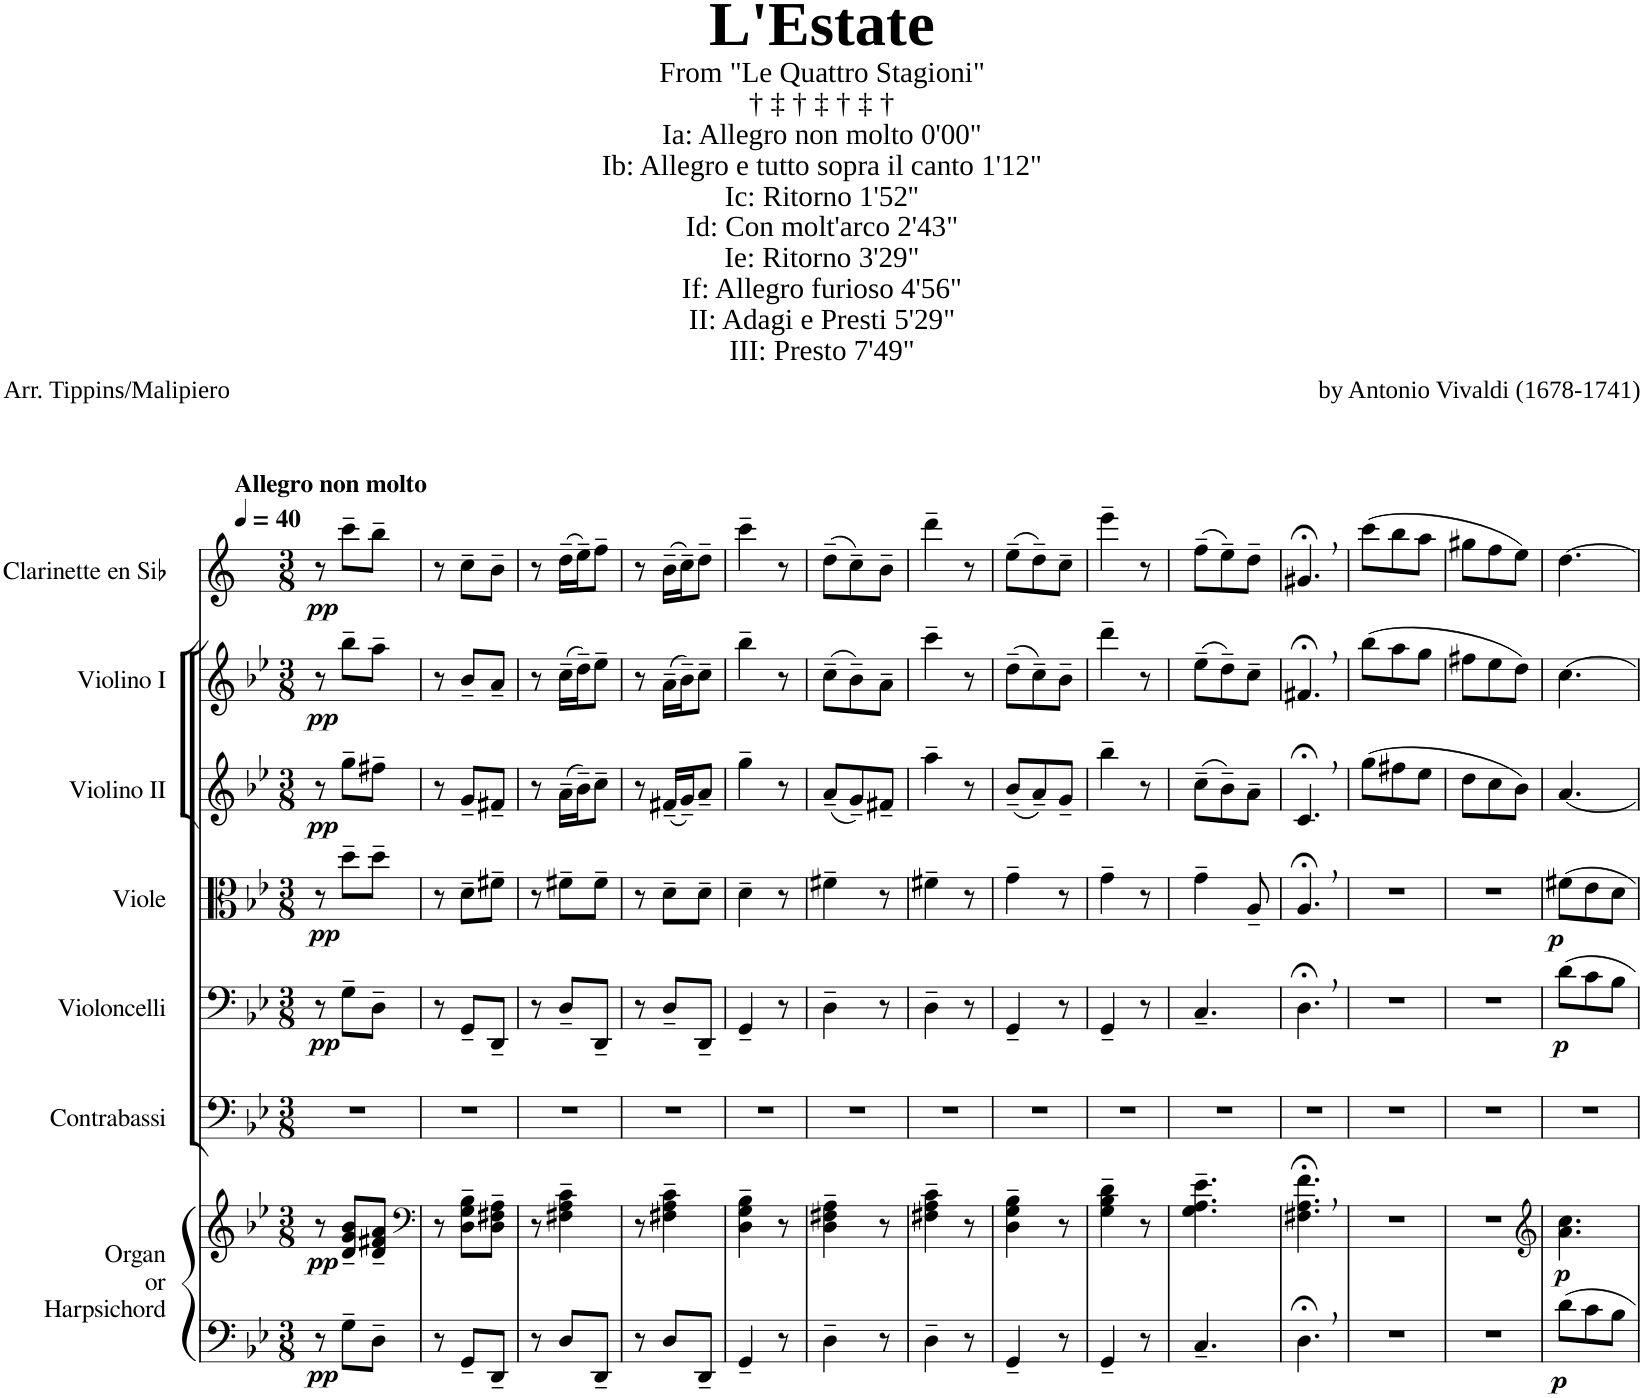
**kern	**kern	**dynam	**kern	**kern	**dynam	**kern	**dynam	**kern	**dynam	**kern	**dynam	**kern	**dynam
*part7	*part7	*part7	*part6	*part5	*part5	*part4	*part4	*part3	*part3	*part2	*part2	*part1	*part1
*staff8	*staff7	*staff7/8	*staff6	*staff5	*staff5	*staff4	*staff4	*staff3	*staff3	*staff2	*staff2	*staff1	*staff1
*I"Organ or Harpsichord	*	*	*I"Contrabassi	*I"Violoncelli	*	*I"Viole	*	*I"Violino II	*	*I"Violino I	*	*I"Clarinette en Sib	*
*I'Hch.	*	*	*I'Cbs.	*I'Vcl.	*	*I'Vle.	*	*I'Vln. II	*	*I'Vln. I	*	*I'Clar. Sib	*
*clefF4	*clefG2	*	*clefF4	*clefF4	*	*clefC3	*	*clefG2	*	*clefG2	*	*clefG2	*
*	*	*	*Trd7c12	*	*	*	*	*	*	*	*	*Trd1c2	*
*k[b-e-]	*k[b-e-]	*	*k[b-e-]	*k[b-e-]	*	*k[b-e-]	*	*k[b-e-]	*	*k[b-e-]	*	*k[]	*
*M3/8	*M3/8	*	*M3/8	*M3/8	*	*M3/8	*	*M3/8	*	*M3/8	*	*M3/8	*
*MM40	*MM40	*	*MM40	*MM40	*	*MM40	*	*MM40	*	*MM40	*	*MM40	*
=1	=1	=1	=1	=1	=1	=1	=1	=1	=1	=1	=1	=1	=1
!	!	!	!	!	!	!	!	!	!	!	!	!LO:TX:a:B:t=Allegro non molto	!
!	!	!LO:DY:b=2	!	!	!	!	!	!	!	!	!	!	!
!	!	!LO:DY:n=1:b	!	!	!LO:DY:b	!	!LO:DY:b	!	!LO:DY:b	!	!LO:DY:b	!	!LO:DY:b
8r	8r	pp pp	4.r	8r	pp	8r	pp	8r	pp	8r	pp	8r	pp
8G~\L	8d/~ 8g/~ 8b-/~L	.	.	8G~\L	.	8dd~\L	.	8gg~\L	.	8bb-~\L	.	8ccc~\L	.
8D~\J	8d/~ 8f#X/~ 8a/~J	.	.	8D~\J	.	8dd~\J	.	8ff#X~\J	.	8aa~\J	.	8bb~\J	.
=2	=2	=2	=2	=2	=2	=2	=2	=2	=2	=2	=2	=2	=2
*	*clefF4	*	*	*	*	*	*	*	*	*	*	*	*
*	*	*	*	*	*	*	*	*	*	*	*	*MM32	*
8r	8r	.	4.r	8r	.	8r	.	8r	.	8r	.	8r	.
*	*	*	*	*	*	*	*	*	*	*	*	*MM40	*
8GG~/L	8D\~ 8G\~ 8B-\~L	.	.	8GG~/L	.	8d~\L	.	8g~/L	.	8b-~/L	.	8cc~\L	.
8DD~/J	8D\~ 8F#X\~ 8A\~J	.	.	8DD~/J	.	8f#X~\J	.	8f#X~/J	.	8a~/J	.	8b~\J	.
=3	=3	=3	=3	=3	=3	=3	=3	=3	=3	=3	=3	=3	=3
*	*	*	*	*	*	*	*	*	*	*	*	*MM32	*
8r	8r	.	4.r	8r	.	8r	.	8r	.	8r	.	8r	.
*	*	*	*	*	*	*	*	*	*	*	*	*MM40	*
8D/L	4F#X\~ 4A\~ 4c\~	.	.	8D~/L	.	8f#X~\L	.	(16a~\LL	.	(16cc~\LL	.	(16dd~\LL	.
.	.	.	.	.	.	.	.	16b-~\J)	.	16dd~\J)	.	16ee~\J)	.
8DD~/J	.	.	.	8DD~/J	.	8f#~\J	.	8cc~\J	.	8ee-~\J	.	8ff~\J	.
=4	=4	=4	=4	=4	=4	=4	=4	=4	=4	=4	=4	=4	=4
*	*	*	*	*	*	*	*	*	*	*	*	*MM32	*
8r	8r	.	4.r	8r	.	8r	.	8r	.	8r	.	8r	.
*	*	*	*	*	*	*	*	*	*	*	*	*MM40	*
8D/L	4F#X\~ 4A\~ 4c\~	.	.	8D~/L	.	8d~\L	.	(16f#X~/LL	.	(16a~\LL	.	(16b~\LL	.
.	.	.	.	.	.	.	.	16g~/J)	.	16b-~\J)	.	16cc~\J)	.
8DD~/J	.	.	.	8DD~/J	.	8d~\J	.	8a~/J	.	8cc~\J	.	8dd~\J	.
=5	=5	=5	=5	=5	=5	=5	=5	=5	=5	=5	=5	=5	=5
*	*	*	*	*	*	*	*	*	*	*	*	*MM44	*
4GG~/	4D\~ 4G\~ 4B-\~	.	4.r	4GG~/	.	4d~\	.	4gg~\	.	4bb-~\	.	4ccc~\	.
*	*	*	*	*	*	*	*	*	*	*	*	*MM32	*
8r	8r	.	.	8r	.	8r	.	8r	.	8r	.	8r	.
=6	=6	=6	=6	=6	=6	=6	=6	=6	=6	=6	=6	=6	=6
*	*	*	*	*	*	*	*	*	*	*	*	*MM40	*
4D~\	4D\~ 4F#X\~ 4A\~	.	4.r	4D~\	.	4f#X~\	.	(8a~/L	.	(8cc~\L	.	(8dd~\L	.
.	.	.	.	.	.	.	.	8g~/)	.	8b-~\)	.	8cc~\)	.
8r	8r	.	.	8r	.	8r	.	8f#X~/J	.	8a~\J	.	8b~\J	.
=7	=7	=7	=7	=7	=7	=7	=7	=7	=7	=7	=7	=7	=7
*	*	*	*	*	*	*	*	*	*	*	*	*MM44	*
4D~\	4F#X\~ 4A\~ 4c\~	.	4.r	4D~\	.	4f#X~\	.	4aa~\	.	4ccc~\	.	4ddd~\	.
*	*	*	*	*	*	*	*	*	*	*	*	*MM32	*
8r	8r	.	.	8r	.	8r	.	8r	.	8r	.	8r	.
=8	=8	=8	=8	=8	=8	=8	=8	=8	=8	=8	=8	=8	=8
*	*	*	*	*	*	*	*	*	*	*	*	*MM40	*
4GG~/	4D\~ 4G\~ 4B-\~	.	4.r	4GG~/	.	4g~\	.	(8b-~/L	.	(8dd~\L	.	(8ee~\L	.
.	.	.	.	.	.	.	.	8a~/)	.	8cc~\)	.	8dd~\)	.
8r	8r	.	.	8r	.	8r	.	8g~/J	.	8b-~\J	.	8cc~\J	.
=9	=9	=9	=9	=9	=9	=9	=9	=9	=9	=9	=9	=9	=9
*	*	*	*	*	*	*	*	*	*	*	*	*MM44	*
4GG~/	4G\~ 4B-\~ 4d\~	.	4.r	4GG~/	.	4g~\	.	4bb-~\	.	4ddd~\	.	4eee~\	.
*	*	*	*	*	*	*	*	*	*	*	*	*MM32	*
8r	8r	.	.	8r	.	8r	.	8r	.	8r	.	8r	.
=10	=10	=10	=10	=10	=10	=10	=10	=10	=10	=10	=10	=10	=10
*	*	*	*	*	*	*	*	*	*	*	*	*MM40	*
4.C~/	4.G\~ 4.A\~ 4.e-\~	.	4.r	4.C~/	.	4g~\	.	(8cc~\L	.	(8ee-~\L	.	(8ff~\L	.
.	.	.	.	.	.	.	.	8b-~\)	.	8dd~\)	.	8ee~\)	.
.	.	.	.	.	.	8A~/	.	8a~\J	.	8cc~\J	.	8dd~\J	.
=11	=11	=11	=11	=11	=11	=11	=11	=11	=11	=11	=11	=11	=11
*	*	*	*	*	*	*	*	*	*	*	*	*MM36	*
4.D;<,\	4.F#X\;<, 4.A\;<, 4.f\;<,	.	4.r	4.D;<,\	.	4.A;<,/	.	4.c;<,/	.	4.f#X;<,/	.	4.g#X;<,/	.
=12	=12	=12	=12	=12	=12	=12	=12	=12	=12	=12	=12	=12	=12
*	*	*	*	*	*	*	*	*	*	*	*	*MM40	*
4.r	4.r	.	4.r	4.r	.	4.r	.	(8gg\L	.	(8bb-\L	.	(8ccc\L	.
.	.	.	.	.	.	.	.	8ff#X\	.	8aa\	.	8bb\	.
.	.	.	.	.	.	.	.	8ee-\J	.	8gg\J	.	8aa\J	.
=13	=13	=13	=13	=13	=13	=13	=13	=13	=13	=13	=13	=13	=13
4.r	4.r	.	4.r	4.r	.	4.r	.	8dd\L	.	8ff#X\L	.	8gg#X\L	.
.	.	.	.	.	.	.	.	8cc\	.	8ee-\	.	8ff\	.
.	.	.	.	.	.	.	.	8b-\J)	.	8dd\J)	.	8ee\J)	.
=14	=14	=14	=14	=14	=14	=14	=14	=14	=14	=14	=14	=14	=14
*	*clefG2	*	*	*	*	*	*	*	*	*	*	*	*
!	!	!LO:DY:b=2	!	!	!	!	!	!	!	!	!	!	!
!	!	!LO:DY:n=1:b	!	!	!LO:DY:b	!	!LO:DY:b	!	!	!	!	!	!
8d\L	4.a\ 4.cc\	p p	4.r	8d\L	p	8f#X\L	p	[4.a/	.	[4.cc\	.	[4.dd\	.
8c\	.	.	.	8c\	.	8e-\	.	.	.	.	.	.	.
8B-\J	.	.	.	8B-\J	.	8d\J	.	.	.	.	.	.	.
=	=	=	=	=	=	=	=	=	=	=	=	=	=
*-	*-	*-	*-	*-	*-	*-	*-	*-	*-	*-	*-	*-	*-
